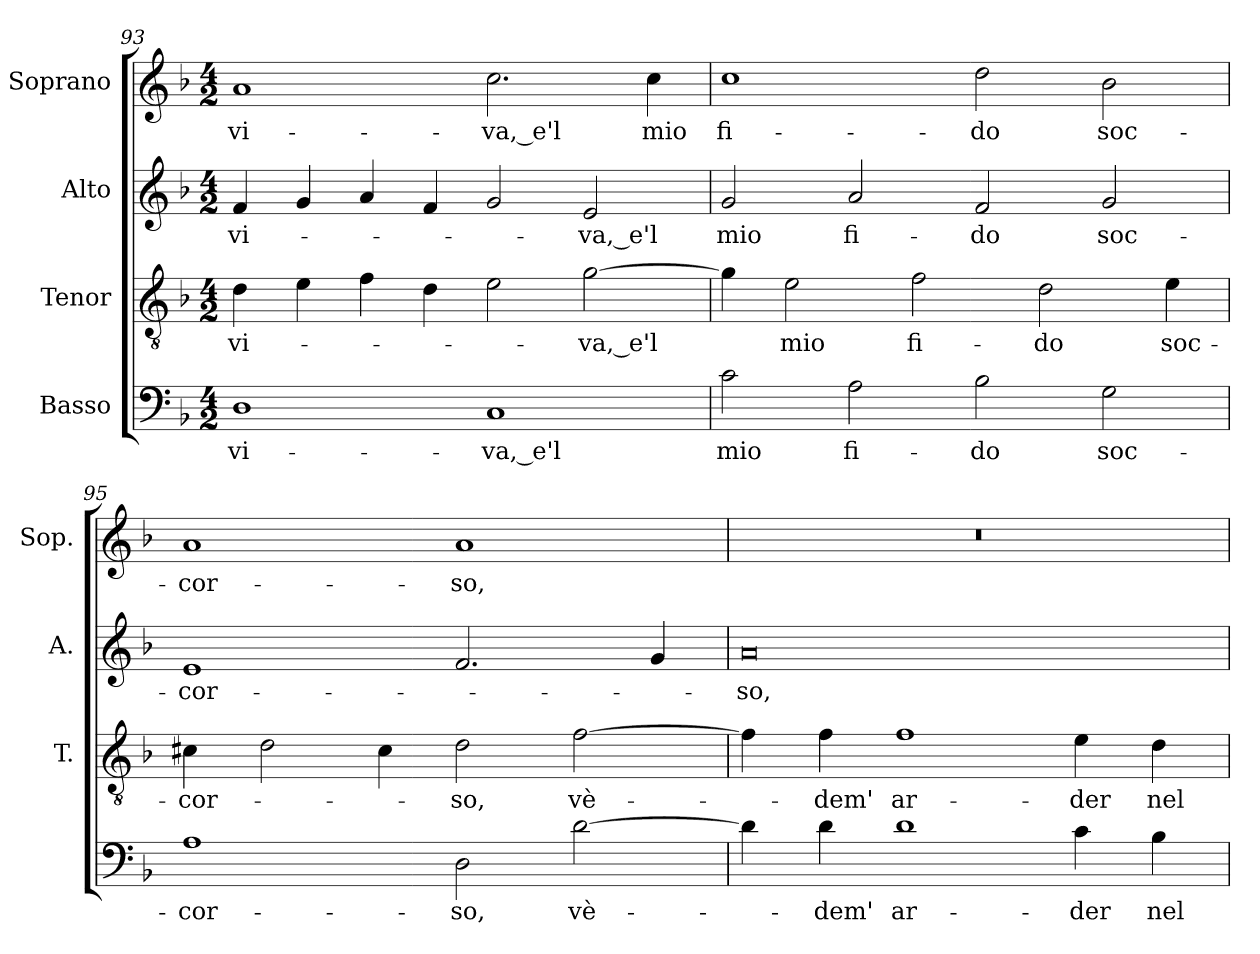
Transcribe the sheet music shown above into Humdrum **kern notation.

**kern	**text	**kern	**text	**kern	**text	**kern	**text
*part4	*part4	*part3	*part3	*part2	*part2	*part1	*part1
*staff4	*staff4	*staff3	*staff3	*staff2	*staff2	*staff1	*staff1
*I"Basso	*	*I"Tenor	*	*I"Alto	*	*I"Soprano	*
*	*	*I'T.	*	*I'A.	*	*I'Sop.	*
*clefF4	*	*clefGv2	*	*clefG2	*	*clefG2	*
*	*	*ITrd7c12	*	*	*	*	*
*k[b-]	*	*k[b-]	*	*k[b-]	*	*k[b-]	*
*F:	*	*F:	*	*F:	*	*F:	*
*M4/2	*	*M4/2	*	*M4/2	*	*M4/2	*
=93	=93	=93	=93	=93	=93	=93	=93
!	!LO:LY:b:color=#000000	!	!	!	!	!	!
!	!	!	!LO:LY:b:color=#000000	!	!	!	!
!	!	!	!	!	!LO:LY:b:color=#000000	!	!
!	!	!	!	!	!	!	!LO:LY:b:color=#000000
1Di	vi-	4Di\	vi-	4fi/	vi-	1ai	vi-
.	.	4Ei\	.	4gi/	.	.	.
.	.	4Fi\	.	4ai/	.	.	.
.	.	4Di\	.	4fi/	.	.	.
!	!LO:LY:b:color=#000000	!	!	!	!	!	!
!	!	!	!	!	!	!	!LO:LY:b:color=#000000
1Ci	-va,_e'l	2Ei\	.	2gi/	.	2.cci\	-va,_e'l
!	!	!	!LO:LY:b:color=#000000	!	!	!	!
!	!	!	!	!	!LO:LY:b:color=#000000	!	!
.	.	[>2Gi\	-va,_e'l	2ei/	-va,_e'l	.	.
!	!	!	!	!	!	!	!LO:LY:b:color=#000000
.	.	.	.	.	.	4cci\	mio
=94	=94	=94	=94	=94	=94	=94	=94
!	!LO:LY:b:color=#000000	!	!	!	!	!	!
!	!	!	!	!	!LO:LY:b:color=#000000	!	!
!	!	!	!	!	!	!	!LO:LY:b:color=#000000
2ci\	mio	4Gi\]	.	2gi/	mio	1cci	fi-
!	!	!	!LO:LY:b:color=#000000	!	!	!	!
.	.	2Ei\	mio	.	.	.	.
!	!LO:LY:b:color=#000000	!	!	!	!	!	!
!	!	!	!	!	!LO:LY:b:color=#000000	!	!
2Ai\	fi-	.	.	2ai/	fi-	.	.
!	!	!	!LO:LY:b:color=#000000	!	!	!	!
.	.	2Fi\	fi-	.	.	.	.
!	!LO:LY:b:color=#000000	!	!	!	!	!	!
!	!	!	!	!	!LO:LY:b:color=#000000	!	!
!	!	!	!	!	!	!	!LO:LY:b:color=#000000
2B-i\	-do	.	.	2fi/	-do	2ddi\	-do
!	!	!	!LO:LY:b:color=#000000	!	!	!	!
.	.	2Di\	-do	.	.	.	.
!	!LO:LY:b:color=#000000	!	!	!	!	!	!
!	!	!	!	!	!LO:LY:b:color=#000000	!	!
!	!	!	!	!	!	!	!LO:LY:b:color=#000000
2Gi\	soc-	.	.	2gi/	soc-	2b-i\	soc-
!	!	!	!LO:LY:b:color=#000000	!	!	!	!
.	.	4Ei\	soc-	.	.	.	.
!!LO:LB:g=z
=95	=95	=95	=95	=95	=95	=95	=95
!	!LO:LY:b:color=#000000	!	!	!	!	!	!
!	!	!	!LO:LY:b:color=#000000	!	!	!	!
!	!	!	!	!	!LO:LY:b:color=#000000	!	!
!	!	!	!	!	!	!	!LO:LY:b:color=#000000
1Ai	-cor-	4C#Xi\	-cor-	1ei	-cor-	1ai	-cor-
.	.	2Di\	.	.	.	.	.
.	.	4C#i\	.	.	.	.	.
!	!LO:LY:b:color=#000000	!	!	!	!	!	!
!	!	!	!LO:LY:b:color=#000000	!	!	!	!
!	!	!	!	!	!	!	!LO:LY:b:color=#000000
2Di\	-so,	2Di\	-so,	2.fi/	.	1ai	-so,
!	!LO:LY:b:color=#000000	!	!	!	!	!	!
!	!	!	!LO:LY:b:color=#000000	!	!	!	!
[>2di\	vè-	[>2Fi\	vè-	.	.	.	.
.	.	.	.	4gi/	.	.	.
=96	=96	=96	=96	=96	=96	=96	=96
!	!	!	!	!	!LO:LY:b:color=#000000	!LO:N:vis=1	!
4di\]	.	4Fi\]	.	0ai	-so,	0r	.
!	!LO:LY:b:color=#000000	!	!	!	!	!	!
!	!	!	!LO:LY:b:color=#000000	!	!	!	!
4di\	-dem'	4Fi\	-dem'	.	.	.	.
!	!LO:LY:b:color=#000000	!	!	!	!	!	!
!	!	!	!LO:LY:b:color=#000000	!	!	!	!
1di	ar-	1Fi	ar-	.	.	.	.
!	!LO:LY:b:color=#000000	!	!	!	!	!	!
!	!	!	!LO:LY:b:color=#000000	!	!	!	!
4ci\	-der	4Ei\	-der	.	.	.	.
!	!LO:LY:b:color=#000000	!	!	!	!	!	!
!	!	!	!LO:LY:b:color=#000000	!	!	!	!
4B-i\	nel	4Di\	nel	.	.	.	.
=	=	=	=	=	=	=	=
*-	*-	*-	*-	*-	*-	*-	*-
